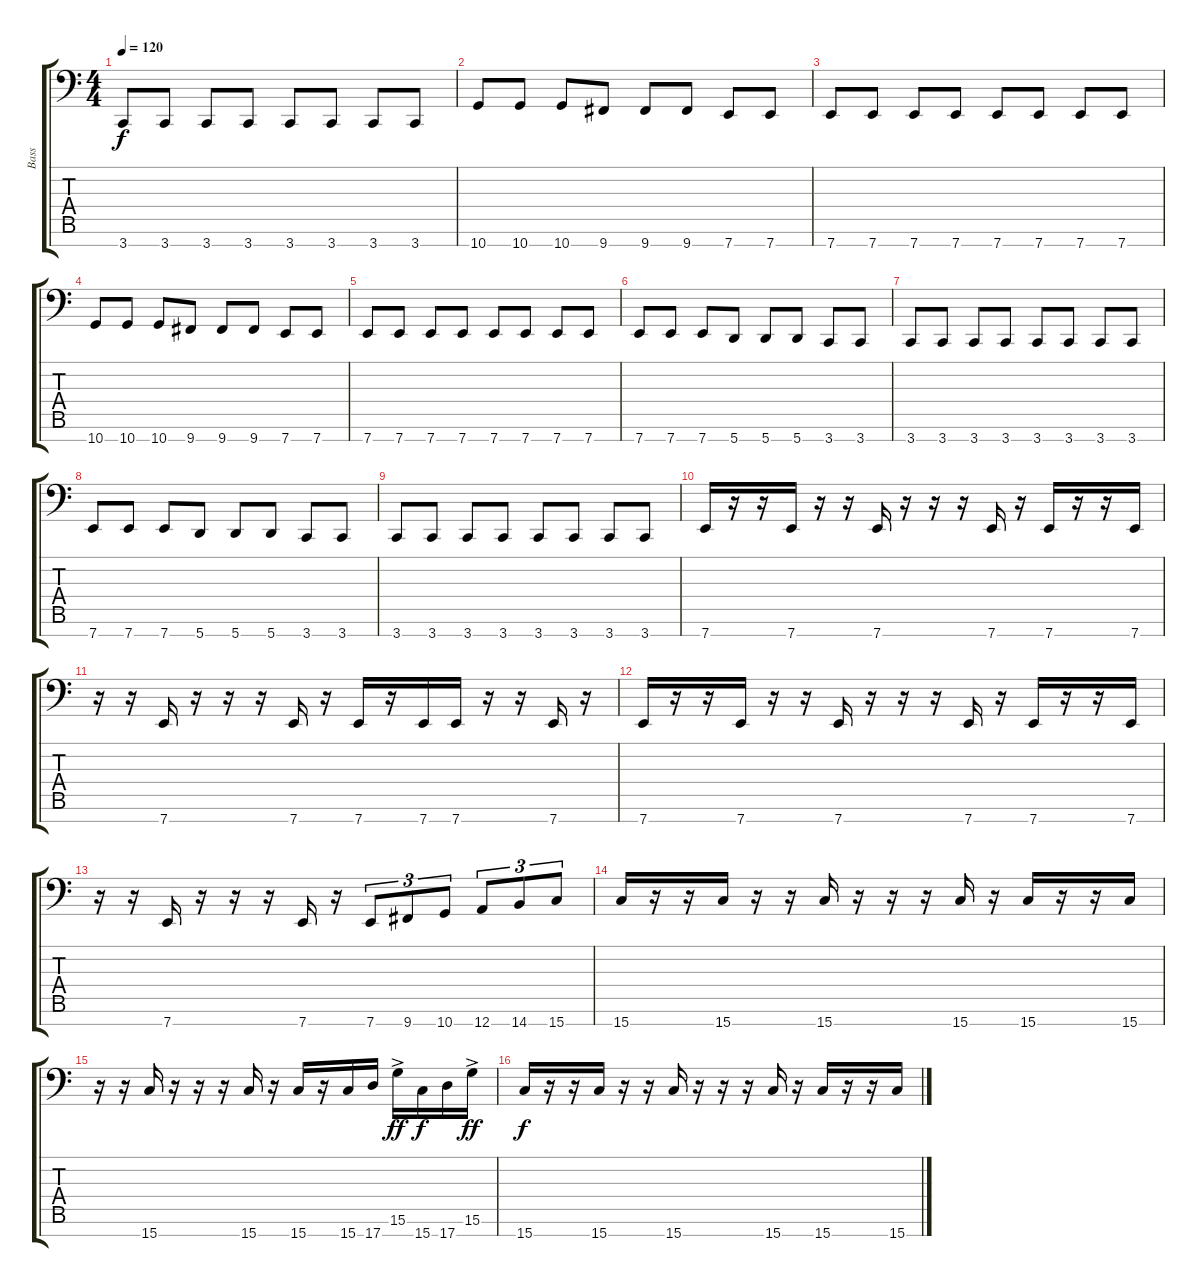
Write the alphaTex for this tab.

\track ("Bass" "Bass") {instrument electricbasspick}
\staff {score tabs}
\tuning (E3 B2 G2 D2 A1 E1 A0) {hide}
\ts (4 4)
\tempo 120
\clef f4
\ks c
3.7.8{dy f} 3.7.8 3.7.8 3.7.8 3.7.8 3.7.8 3.7.8 3.7.8 |
10.7.8 10.7.8 10.7.8 9.7.8 9.7.8 9.7.8 7.7.8 7.7.8 |
7.7.8 7.7.8 7.7.8 7.7.8 7.7.8 7.7.8 7.7.8 7.7.8 |
10.7.8 10.7.8 10.7.8 9.7.8 9.7.8 9.7.8 7.7.8 7.7.8 |
7.7.8 7.7.8 7.7.8 7.7.8 7.7.8 7.7.8 7.7.8 7.7.8 |
7.7.8 7.7.8 7.7.8 5.7.8 5.7.8 5.7.8 3.7.8 3.7.8 |
3.7.8 3.7.8 3.7.8 3.7.8 3.7.8 3.7.8 3.7.8 3.7.8 |
7.7.8 7.7.8 7.7.8 5.7.8 5.7.8 5.7.8 3.7.8 3.7.8 |
3.7.8 3.7.8 3.7.8 3.7.8 3.7.8 3.7.8 3.7.8 3.7.8 |
7.7.16 r.16 r.16 7.7.16 r.16 r.16 7.7.16 r.16 r.16 r.16 7.7.16 r.16 7.7.16 r.16 r.16 7.7.16 |
r.16 r.16 7.7.16 r.16 r.16 r.16 7.7.16 r.16 7.7.16 r.16 7.7.16 7.7.16 r.16 r.16 7.7.16 r.16 |
7.7.16 r.16 r.16 7.7.16 r.16 r.16 7.7.16 r.16 r.16 r.16 7.7.16 r.16 7.7.16 r.16 r.16 7.7.16 |
r.16 r.16 7.7.16 r.16 r.16 r.16 7.7.16 r.16 7.7.8{tu (3 2)} 9.7.8{tu (3 2)} 10.7.8{tu (3 2)} 12.7.8{tu (3 2)} 14.7.8{tu (3 2)} 15.7.8{tu (3 2)} |
15.7.16 r.16 r.16 15.7.16 r.16 r.16 15.7.16 r.16 r.16 r.16 15.7.16 r.16 15.7.16 r.16 r.16 15.7.16 |
r.16 r.16 15.7.16 r.16 r.16 r.16 15.7.16 r.16 15.7.16 r.16 15.7.16 17.7.16 15.6{ac}.16{dy ff} 15.7.16{dy f} 17.7.16 15.6{ac}.16{dy ff} |
15.7.16{dy f} r.16 r.16 15.7.16 r.16 r.16 15.7.16 r.16 r.16 r.16 15.7.16 r.16 15.7.16 r.16 r.16 15.7.16
